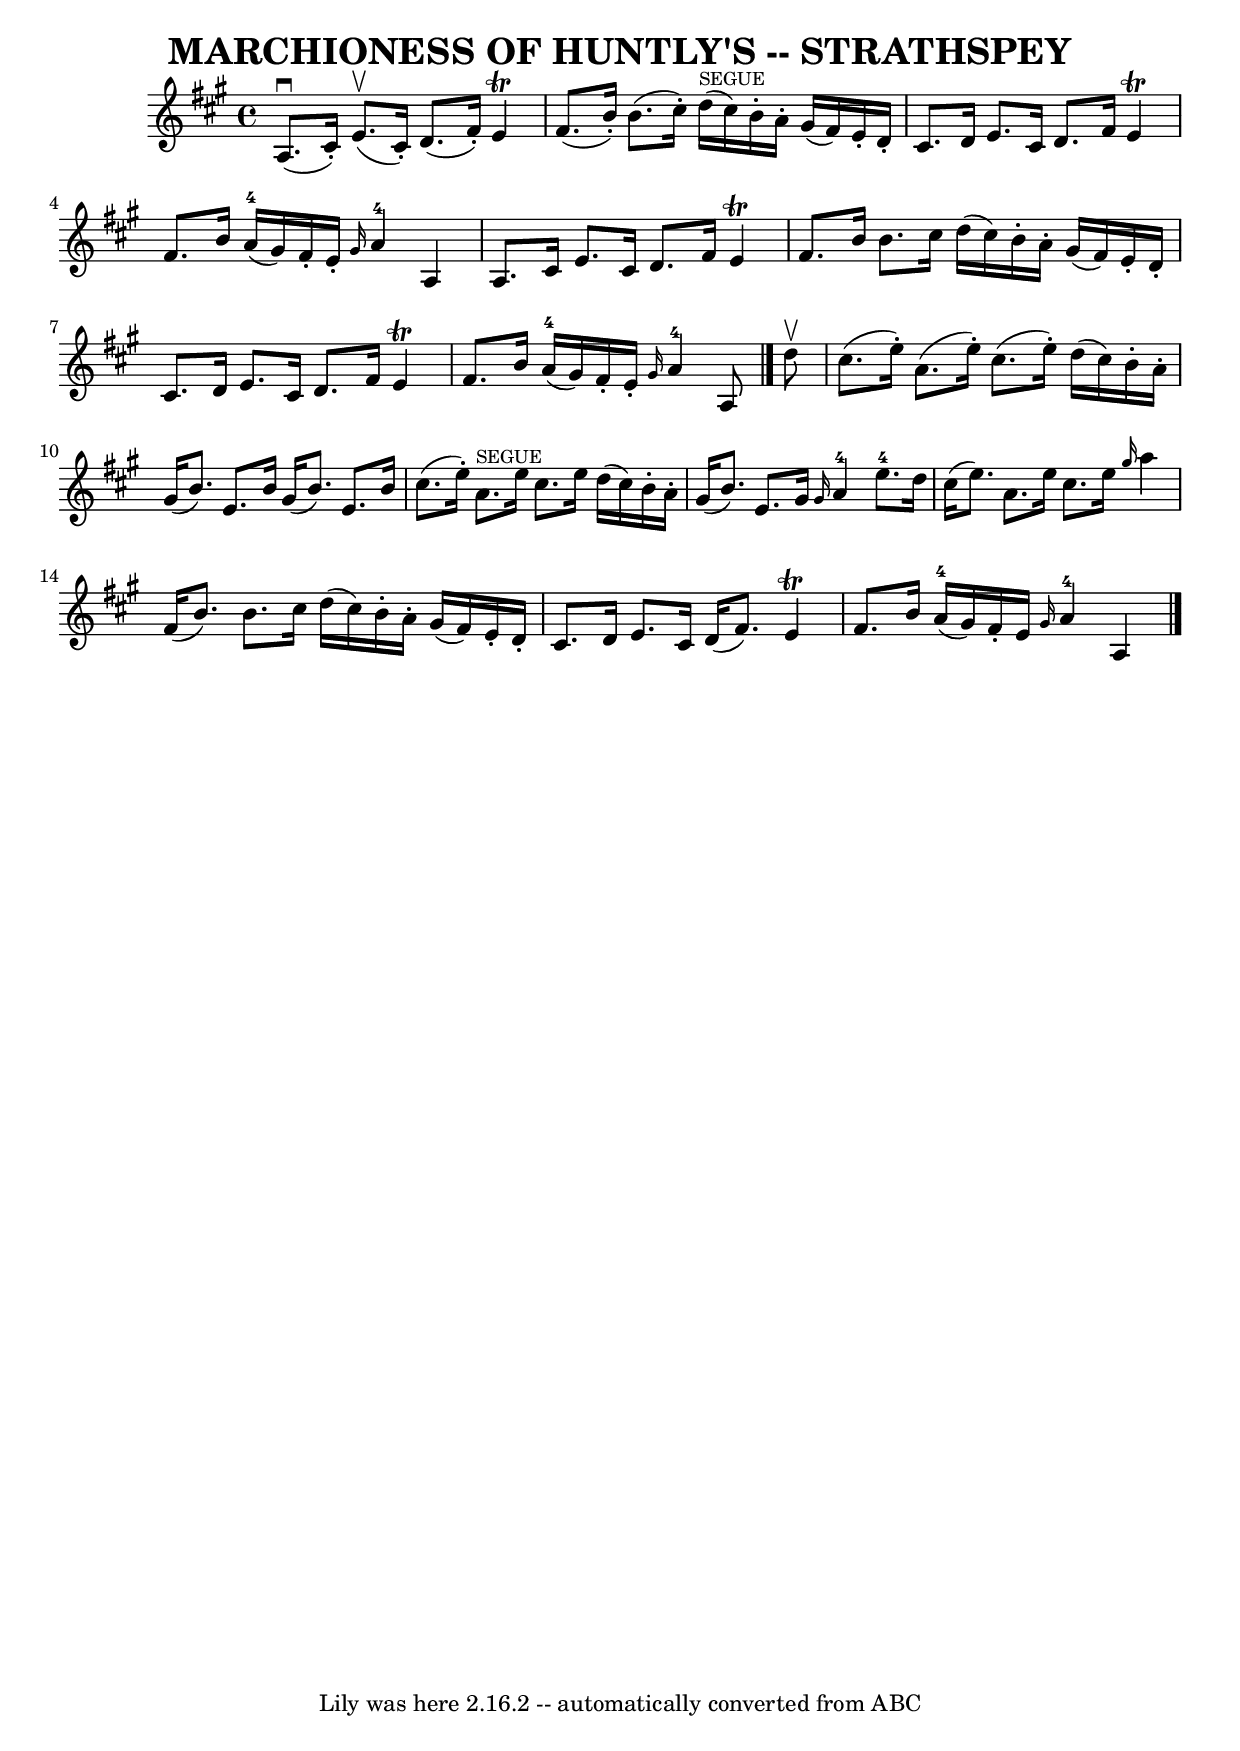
\version "2.16.2"
\include "Mammoth.ily"
\header {
  %% book = "Ryan's Mammoth Collection of Fiddle Tunes"
  composer = ""
  crossRefNumber = "1"
  footnotes = ""
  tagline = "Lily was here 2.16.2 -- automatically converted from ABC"
  title = "MARCHIONESS OF HUNTLY'S -- STRATHSPEY"

}
voicedefault =  {


  \override Staff.TimeSignature #'style = #'C
  \time 4/4 
  \key a \major
  a8. (^\downbow cis'16-.) e'8. (^\upbow   
  cis'16-.) d'8. (fis'16-.) e'4^\trill   |
  fis'8. (b'16-.) b'8. (cis''16-.) d''16^\segue(cis''16) b'16-.   
  a'16-. gis'16 (fis'16) e'16-. d'16-.   |
  cis'8.    
  d'16 e'8. cis'16 d'8. fis'16 e'4^\trill   |
  fis'8.    
  b'16 a'16-4(gis'16) fis'16-. e'16-. \grace { gis'16  
					       }   
  a'4-4 a4    |
  a8. cis'16 e'8. cis'16 d'8.    
  fis'16 e'4^\trill   |
  fis'8. b'16 b'8. cis''16 d''16 (
  cis''16) b'16-. a'16-. gis'16 (fis'16) e'16-. d'16-.   
  |
  cis'8. d'16 e'8. cis'16 d'8. fis'16 e'4^\trill  
  |
  fis'8. b'16 a'16-4(gis'16) fis'16-. e'16-. 
  \grace { gis'16  
	 } a'4-4 a8    \bar "|." d''8^\upbow   
  |
  cis''8. (e''16-.) a'8. (e''16-.) cis''8. (e''16-.) d''16 (cis''16) b'16-. a'16-.   |
  gis'16 (b'8.) e'8. b'16 gis'16 (b'8.) e'8. b'16    |
  cis''8. (e''16-.) a'8.^\segue e''16 cis''8. e''16 d''16 (
  cis''16) b'16-. a'16-.   |
  gis'16 (b'8.) e'8.    
  gis'16  \grace { gis'16  
		 } a'4-4 e''8.-4 d''16    |
  
  cis''16 (e''8.) a'8. e''16 cis''8. e''16  \grace {    
    gis''16  
  } a''4    |
  fis'16 (b'8.) b'8. cis''16 d''16 (cis''16) b'16-. a'16-. gis'16 (fis'16) e'16-. d'16-. 
  |
  cis'8. d'16 e'8. cis'16 d'16 (fis'8.) e'4^\trill   |
  fis'8. b'16 a'16-4(gis'16) fis'16-.   
  e'16  \grace { gis'16  
	       } a'4-4 a4    \bar "|."   

}

\score{
  <<

    \context Staff="default"
    {
      \voicedefault 
      
    }

  >>
  \layout {
    
  }
  \midi {
  }

}
